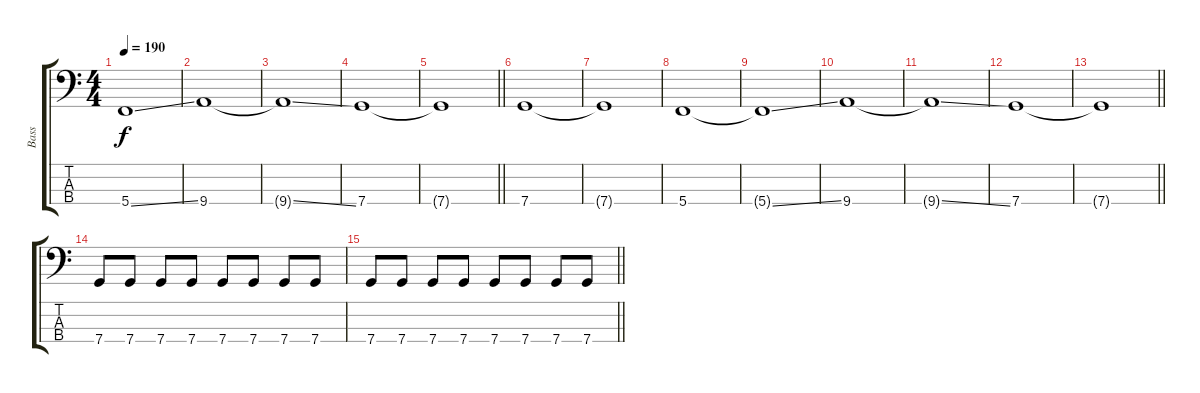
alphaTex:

\track ("Bass" "Bass") {instrument electricbassfinger}
\staff {score tabs}
\tuning (F2 C2 G1 C1) {hide}
\ts (4 4)
\tempo 190
\clef f4
\ks c
5.4{ss t}.1{dy f} |
9.4.1 |
9.4{ss t}.1 |
7.4.1 |
\barLineRight lightlight
7.4{t}.1 |
7.4.1 |
7.4{t}.1 |
5.4.1 |
5.4{ss t}.1 |
9.4.1 |
9.4{ss t}.1 |
7.4.1 |
\barLineRight lightlight
7.4{t}.1 |
7.4.8 7.4.8 7.4.8 7.4.8 7.4.8 7.4.8 7.4.8 7.4.8 |
\barLineRight lightlight
7.4.8 7.4.8 7.4.8 7.4.8 7.4.8 7.4.8 7.4.8 7.4.8
